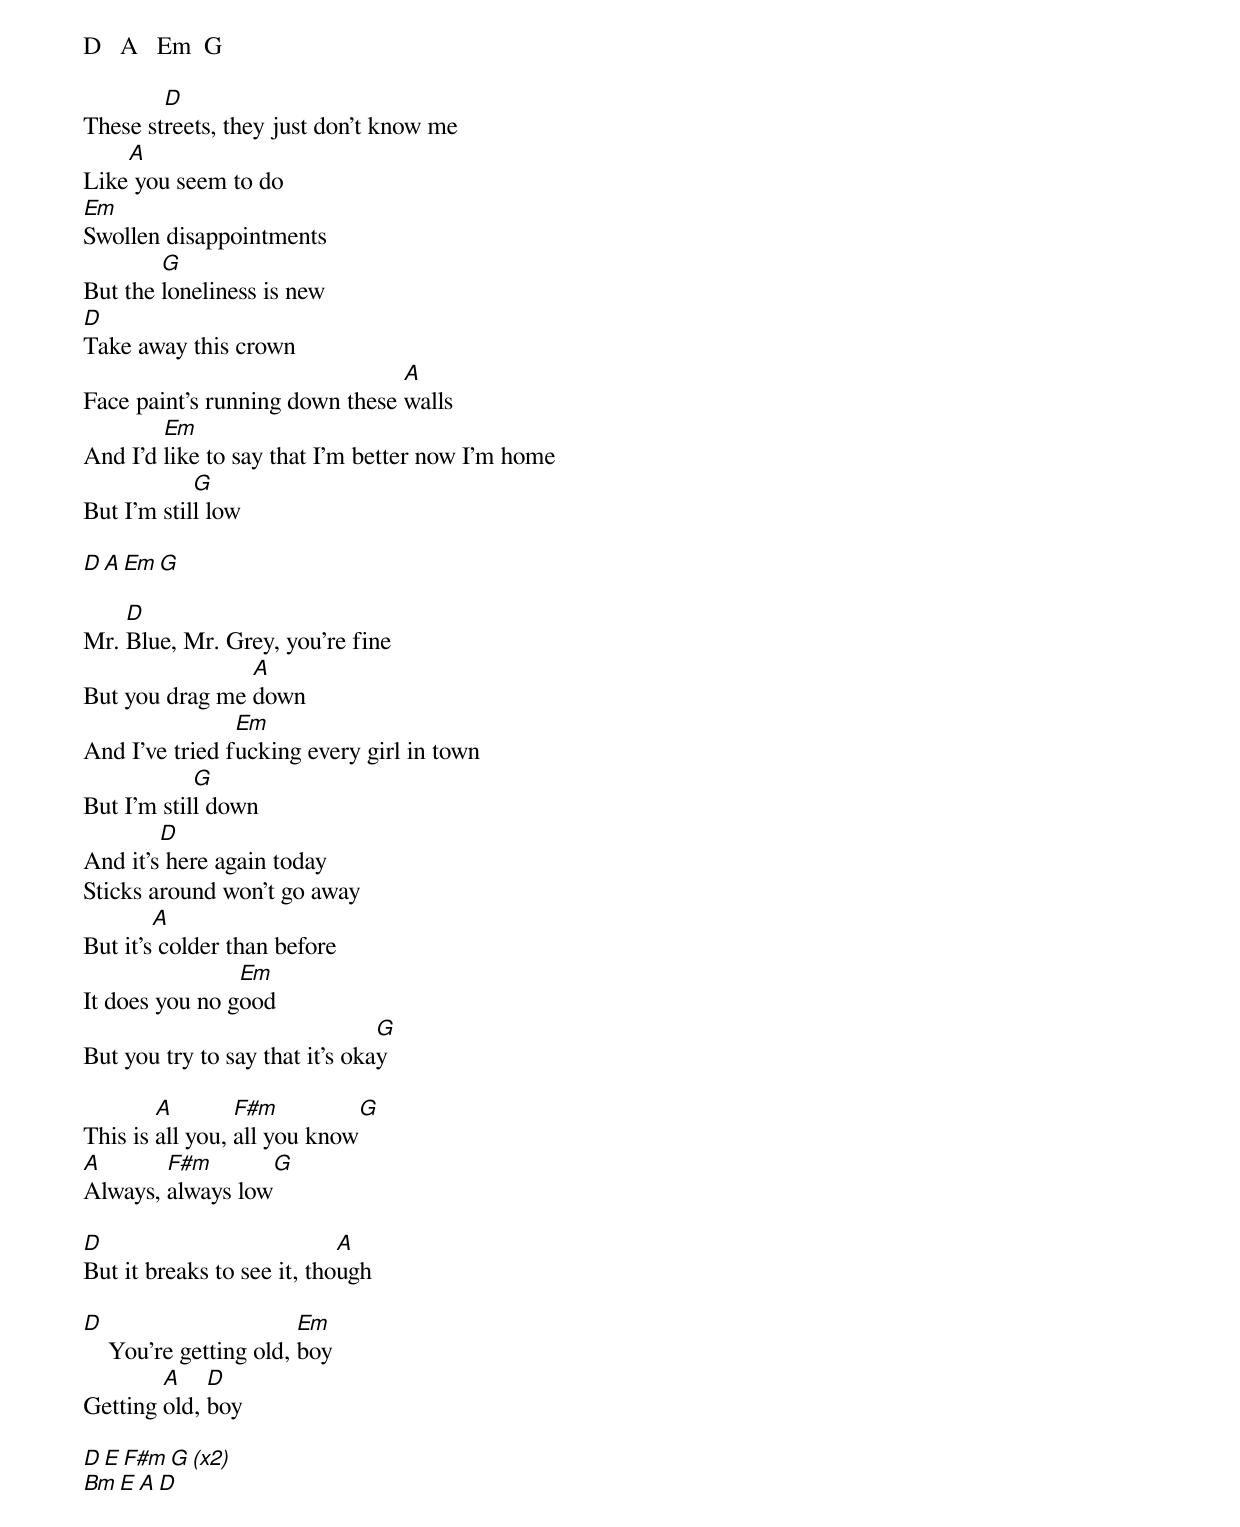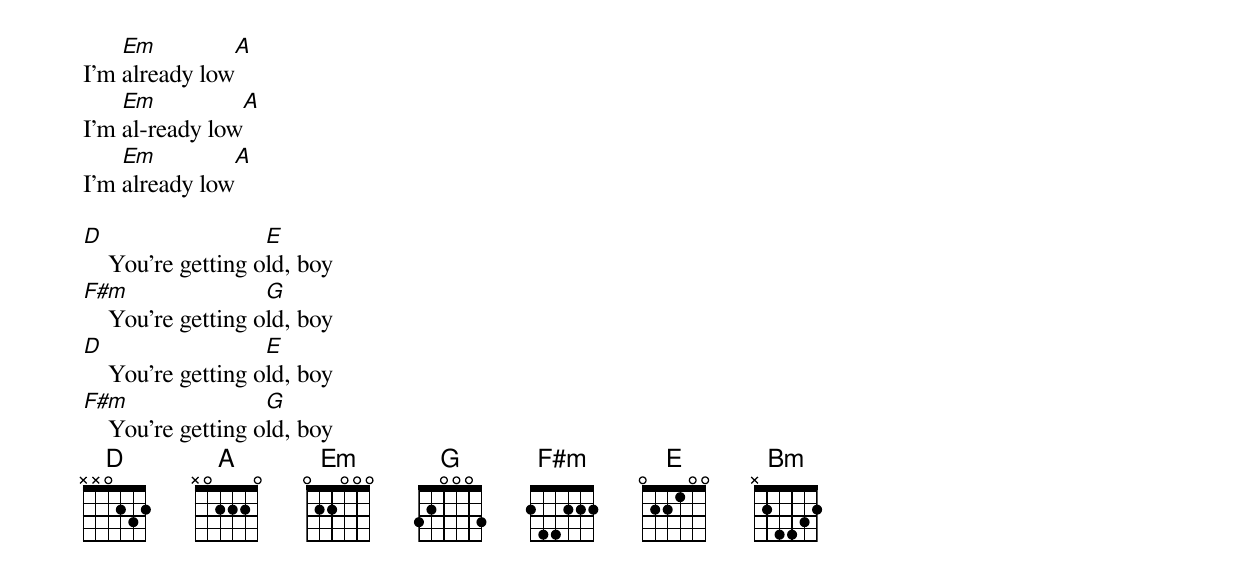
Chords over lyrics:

D   A   Em  G

        D
These streets, they just don't know me
    A
Like you seem to do
Em
Swollen disappointments
        G
But the loneliness is new
D
Take away this crown
                                A
Face paint's running down these walls
        Em
And I'd like to say that I'm better now I'm home
            G
But I'm still low

D   A   Em  G

    D
Mr. Blue, Mr. Grey, you're fine
                A
But you drag me down
                Em
And I've tried fucking every girl in town
            G
But I'm still down
        D
And it's here again today
Sticks around won't go away
        A
But it's colder than before
                Em
It does you no good
                                G
But you try to say that it's okay

        A        F#m          G
This is all you, all you know
A       F#m         G
Always, always low

D                           A
But it breaks to see it, though

D                       Em
    You're getting old, boy
        A    D
Getting old, boy

D   E  F#m  G (x2)
Bm  E  A    D

    Em          A
I'm already low
    Em          A
I'm al-ready low
    Em          A
I'm already low

D                   E
    You're getting old, boy
F#m                 G
    You're getting old, boy
D                   E
    You're getting old, boy
F#m                 G
    You're getting old, boy
